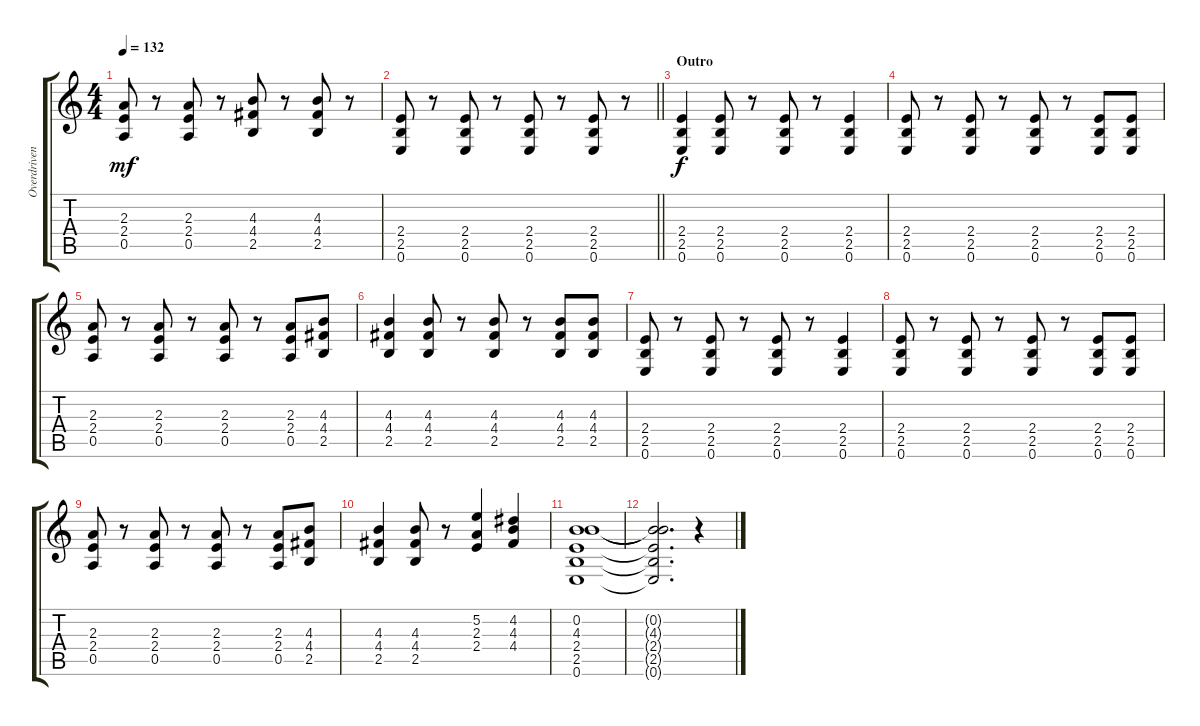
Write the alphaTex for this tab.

\track ("Overdriven Guitar" "Overdriven") {instrument overdrivenguitar}
\staff {score tabs}
\tuning (E4 B3 G3 D3 A2 E2) {hide}
\ts (4 4)
\tempo 132
\clef g2
\ks c
(2.3 2.4 0.5).8{dy mf} r.8 (2.3 2.4 0.5).8 r.8 (4.3 4.4 2.5).8 r.8 (4.3 4.4 2.5).8 r.8 |
\barLineRight lightlight
(2.4 2.5 0.6).8 r.8 (2.4 2.5 0.6).8 r.8 (2.4 2.5 0.6).8 r.8 (2.4 2.5 0.6).8 r.8 |
\section ("" "Outro")
(2.4 2.5 0.6).4{dy f} (2.4 2.5 0.6).8 r.8 (2.4 2.5 0.6).8 r.8 (2.4 2.5 0.6).4 |
(2.4 2.5 0.6).8 r.8 (2.4 2.5 0.6).8 r.8 (2.4 2.5 0.6).8 r.8 (2.4 2.5 0.6).8 (2.4 2.5 0.6).8 |
(2.3 2.4 0.5).8 r.8 (2.3 2.4 0.5).8 r.8 (2.3 2.4 0.5).8 r.8 (2.3 2.4 0.5).8 (4.3 4.4 2.5).8 |
(4.3 4.4 2.5).4 (4.3 4.4 2.5).8 r.8 (4.3 4.4 2.5).8 r.8 (4.3 4.4 2.5).8 (4.3 4.4 2.5).8 |
(2.4 2.5 0.6).8 r.8 (2.4 2.5 0.6).8 r.8 (2.4 2.5 0.6).8 r.8 (2.4 2.5 0.6).4 |
(2.4 2.5 0.6).8 r.8 (2.4 2.5 0.6).8 r.8 (2.4 2.5 0.6).8 r.8 (2.4 2.5 0.6).8 (2.4 2.5 0.6).8 |
(2.3 2.4 0.5).8 r.8 (2.3 2.4 0.5).8 r.8 (2.3 2.4 0.5).8 r.8 (2.3 2.4 0.5).8 (4.3 4.4 2.5).8 |
(4.3 4.4 2.5).4 (4.3 4.4 2.5).8 r.8 (5.2 2.3 2.4).4 (4.2 4.3 4.4).4 |
(0.2 4.3 2.4 2.5 0.6).1 |
(0.2{t} 4.3{t} 2.4{t} 2.5{t} 0.6{t}).2{d} r.4
